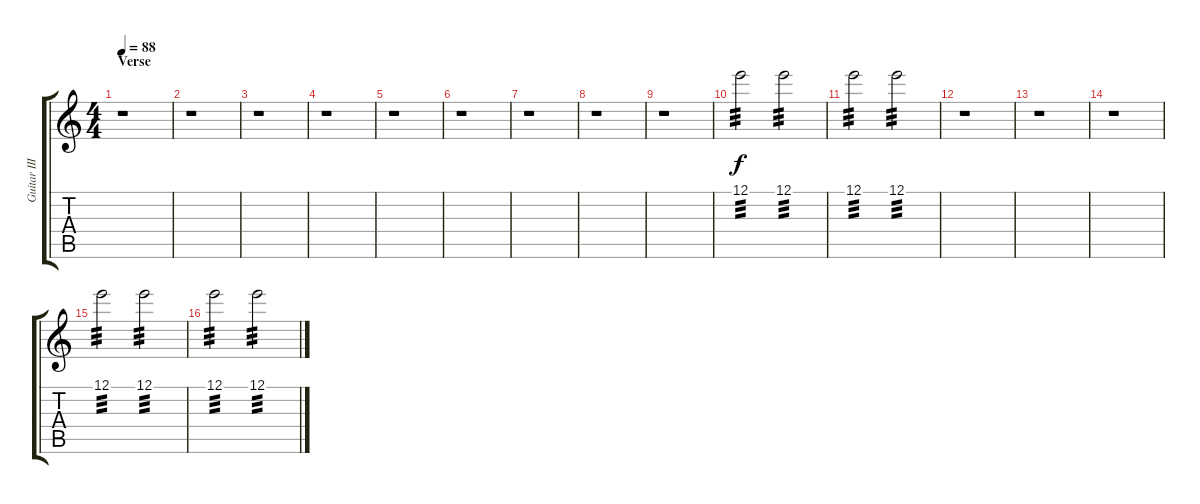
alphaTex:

\track ("Guitar III" "Guitar III") {instrument distortionguitar}
\staff {score tabs}
\tuning (E4 B3 G3 D3 A2 E2) {hide}
\ts (4 4)
\section ("" "Verse")
\tempo 88
\clef g2
\ks c
r.1{dy f} |
r.1 |
r.1 |
r.1 |
r.1 |
r.1 |
r.1 |
r.1 |
r.1{volume 0} |
12.1.2{tp 3 volume 4} 12.1.2{tp 3} |
12.1.2{tp 3 volume 0} 12.1.2{tp 3} |
r.1 |
r.1 |
r.1 |
12.1.2{tp 3 volume 4} 12.1.2{tp 3} |
12.1.2{tp 3 volume 0} 12.1.2{tp 3}
